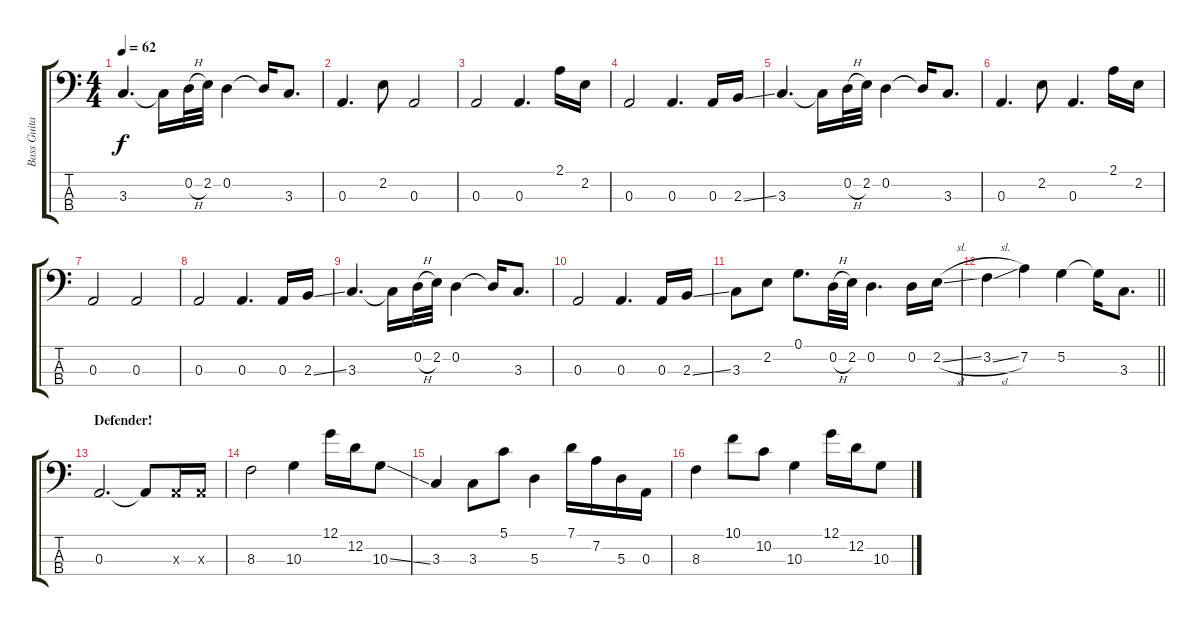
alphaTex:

\track ("Bass Guitar" "Bass Guita") {instrument electricbassfinger}
\staff {score tabs}
\tuning (G2 D2 A1 E1) {hide}
\ts (4 4)
\tempo 62
\clef f4
\ks c
3.3.4{d dy f} 3.3{t}.16 0.2{h}.32 2.2.32 0.2.4 0.2{t}.16 3.3.8{d} |
0.3.4{d} 2.2.8 0.3.2 |
0.3.2 0.3.4{d} 2.1.16 2.2.16 |
0.3.2 0.3.4{d} 0.3.16 2.3{ss}.16 |
3.3.4{d} 3.3{t}.16 0.2{h}.32 2.2.32 0.2.4 0.2{t}.16 3.3.8{d} |
0.3.4{d} 2.2.8 0.3.4{d} 2.1.16 2.2.16 |
0.3.2 0.3.2 |
0.3.2 0.3.4{d} 0.3.16 2.3{ss}.16 |
3.3.4{d} 3.3{t}.16 0.2{h}.32 2.2.32 0.2.4 0.2{t}.16 3.3.8{d} |
0.3.2 0.3.4{d} 0.3.16 2.3{ss}.16 |
3.3.8 2.2.8 0.1.8{d} 0.2{h}.32 2.2.32 0.2.4{d} 0.2.16 2.2{sl}.16 |
\barLineRight lightlight
3.2{sl}.4 7.2.4 5.2.4 5.2{t}.16 3.3.8{d} |
\section ("" "Defender!")
0.3.2{d} 0.3{t}.8 0.3{x}.16 0.3{x}.16 |
8.3.2 10.3.4 12.1.16 12.2.16 10.3{ss}.8 |
3.3.4 3.3.8 5.1.8 5.3.4 7.1.16 7.2.16 5.3.16 0.3.16 |
8.3.4 10.1.8 10.2.8 10.3.4 12.1.16 12.2.16 10.3.8
